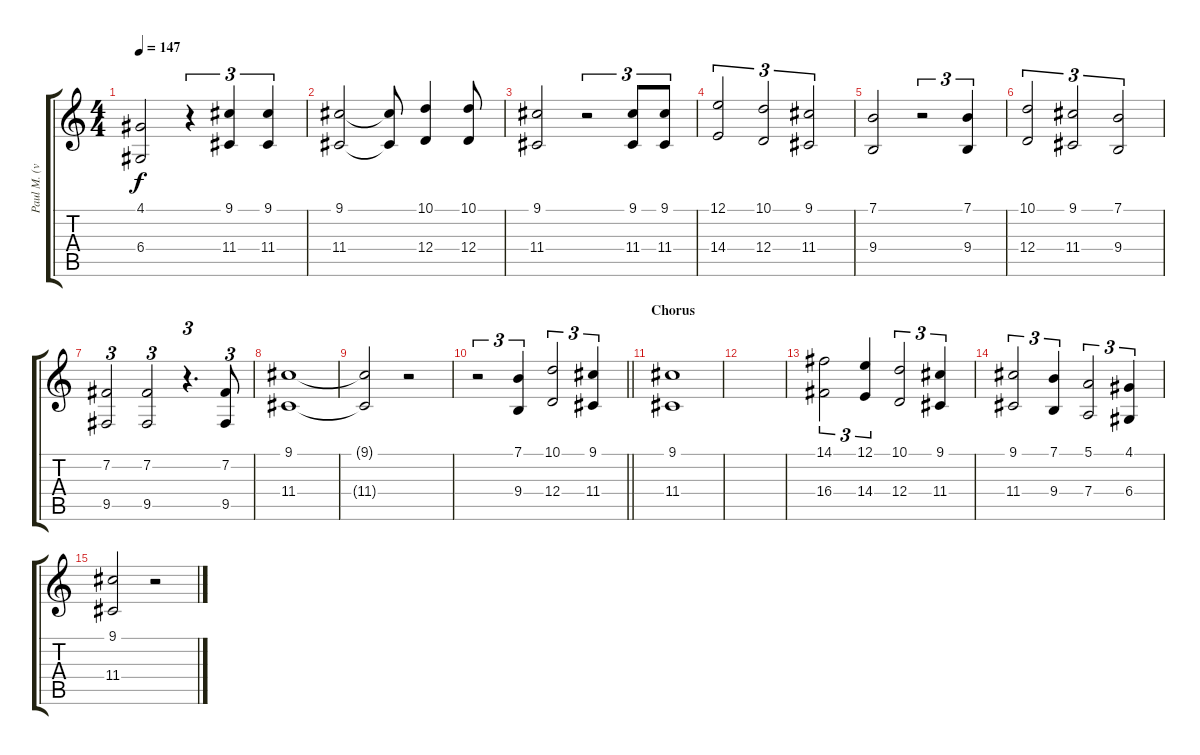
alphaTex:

\track ("Paul M. (vocals)" "Paul M. (v") {instrument lead2sawtooth}
\staff {score tabs}
\tuning (E4 B3 G3 D3 A2 E2) {hide}
\ts (4 4)
\tempo 147
\clef g2
\ks c
(4.1 6.4).2{dy f} r.4{tu (3 2)} (9.1 11.4).4{tu (3 2)} (9.1 11.4).4{tu (3 2)} |
(9.1 11.4).2 (9.1{t} 11.4{t}).8 (10.1 12.4).4 (10.1 12.4).8 |
(9.1 11.4).2 r.2{tu (3 2)} (9.1 11.4).8{tu (3 2)} (9.1 11.4).8{tu (3 2)} |
(12.1 14.4).2{tu (3 2)} (10.1 12.4).2{tu (3 2)} (9.1 11.4).2{tu (3 2)} |
(7.1 9.4).2 r.2{tu (3 2)} (7.1 9.4).4{tu (3 2)} |
(10.1 12.4).2{tu (3 2)} (9.1 11.4).2{tu (3 2)} (7.1 9.4).2{tu (3 2)} |
(7.2 9.5).2{tu (3 2)} (7.2 9.5).2{tu (3 2)} r.4{d tu (3 2)} (7.2 9.5).8{tu (3 2)} |
(9.1 11.4).1 |
(9.1{t} 11.4{t}).2 r.2 |
\barLineRight lightlight
r.2{tu (3 2)} (7.1 9.4).4{tu (3 2)} (10.1 12.4).2{tu (3 2)} (9.1 11.4).4{tu (3 2)} |
\section ("" "Chorus")
(9.1 11.4).1 |
|
(14.1 16.4).2{tu (3 2)} (12.1 14.4).4{tu (3 2)} (10.1 12.4).2{tu (3 2)} (9.1 11.4).4{tu (3 2)} |
(9.1 11.4).2{tu (3 2)} (7.1 9.4).4{tu (3 2)} (5.1 7.4).2{tu (3 2)} (4.1 6.4).4{tu (3 2)} |
(9.1 11.4).2 r.2
